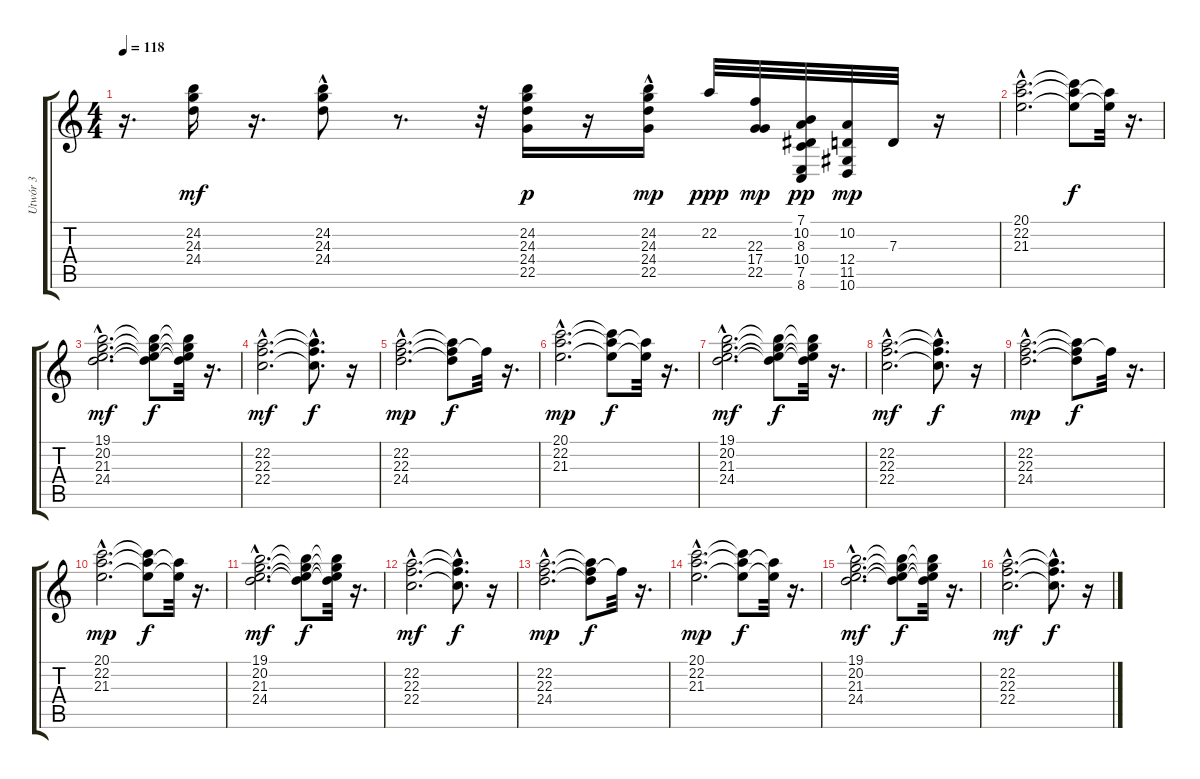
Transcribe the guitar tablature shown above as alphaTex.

\track ("Utwór 3" "Utwór 3") {instrument rockorgan}
\staff {score tabs}
\tuning (E4 B3 G3 D3 A2 E2) {hide}
\ts (4 4)
\tempo 118
\clef g2
\ks c
r.16{d dy f} (24.2 24.3 24.4).16{dy mf} r.16{d} (24.2{hac} 24.3 24.4).8 r.8{d} r.32 (24.2 24.3 24.4 22.5).16{dy p} r.16 (24.2 24.3{hac} 24.4{hac} 22.5).16{dy mp} 22.2.32{dy ppp} (22.3 17.4 22.5).32{dy mp} (7.1 10.2 8.3 10.4 7.5 8.6).32{dy pp} (10.2 12.4 11.5 10.6).32{dy mp} 7.3.32 r.16 |
(20.1{hac} 22.2{hac} 21.3{hac}).2{d} (20.1{t} 22.2{t} 21.3{t}).8{dy f} (22.2{t} 21.3{t}).32 r.16{d} |
(19.1{hac} 20.2{hac} 21.3{hac} 24.4{hac}).2{d dy mf} (19.1{t} 20.2{t} 21.3{t} 24.4{t}).8{dy f} (19.1{t} 20.2{t} 21.3{t} 24.4{t}).32 r.16{d} |
(22.2{hac} 22.3{hac} 22.4{hac}).2{d dy mf} (22.2{hac t} 22.3{hac t} 22.4{hac t}).8{d dy f} r.16 |
(22.2{hac} 22.3{hac} 24.4{hac}).2{d dy mp} (22.2{t} 22.3{t} 24.4{t}).8{dy f} 22.3{t}.32 r.16{d} |
(20.1{hac} 22.2{hac} 21.3{hac}).2{d dy mp} (20.1{t} 22.2{t} 21.3{t}).8{dy f} (22.2{t} 21.3{t}).32 r.16{d} |
(19.1{hac} 20.2{hac} 21.3{hac} 24.4{hac}).2{d dy mf} (19.1{t} 20.2{t} 21.3{t} 24.4{t}).8{dy f} (19.1{t} 20.2{t} 21.3{t} 24.4{t}).32 r.16{d} |
(22.2{hac} 22.3{hac} 22.4{hac}).2{d dy mf} (22.2{hac t} 22.3{hac t} 22.4{hac t}).8{d dy f} r.16 |
(22.2{hac} 22.3{hac} 24.4{hac}).2{d dy mp} (22.2{t} 22.3{t} 24.4{t}).8{dy f} 22.3{t}.32 r.16{d} |
(20.1{hac} 22.2{hac} 21.3{hac}).2{d dy mp} (20.1{t} 22.2{t} 21.3{t}).8{dy f} (22.2{t} 21.3{t}).32 r.16{d} |
(19.1{hac} 20.2{hac} 21.3{hac} 24.4{hac}).2{d dy mf} (19.1{t} 20.2{t} 21.3{t} 24.4{t}).8{dy f} (19.1{t} 20.2{t} 21.3{t} 24.4{t}).32 r.16{d} |
(22.2{hac} 22.3{hac} 22.4{hac}).2{d dy mf} (22.2{hac t} 22.3{hac t} 22.4{hac t}).8{d dy f} r.16 |
(22.2{hac} 22.3{hac} 24.4{hac}).2{d dy mp} (22.2{t} 22.3{t} 24.4{t}).8{dy f} 22.3{t}.32 r.16{d} |
(20.1{hac} 22.2{hac} 21.3{hac}).2{d dy mp} (20.1{t} 22.2{t} 21.3{t}).8{dy f} (22.2{t} 21.3{t}).32 r.16{d} |
(19.1{hac} 20.2{hac} 21.3{hac} 24.4{hac}).2{d dy mf} (19.1{t} 20.2{t} 21.3{t} 24.4{t}).8{dy f} (19.1{t} 20.2{t} 21.3{t} 24.4{t}).32 r.16{d} |
(22.2{hac} 22.3{hac} 22.4{hac}).2{d dy mf} (22.2{hac t} 22.3{hac t} 22.4{hac t}).8{d dy f} r.16
